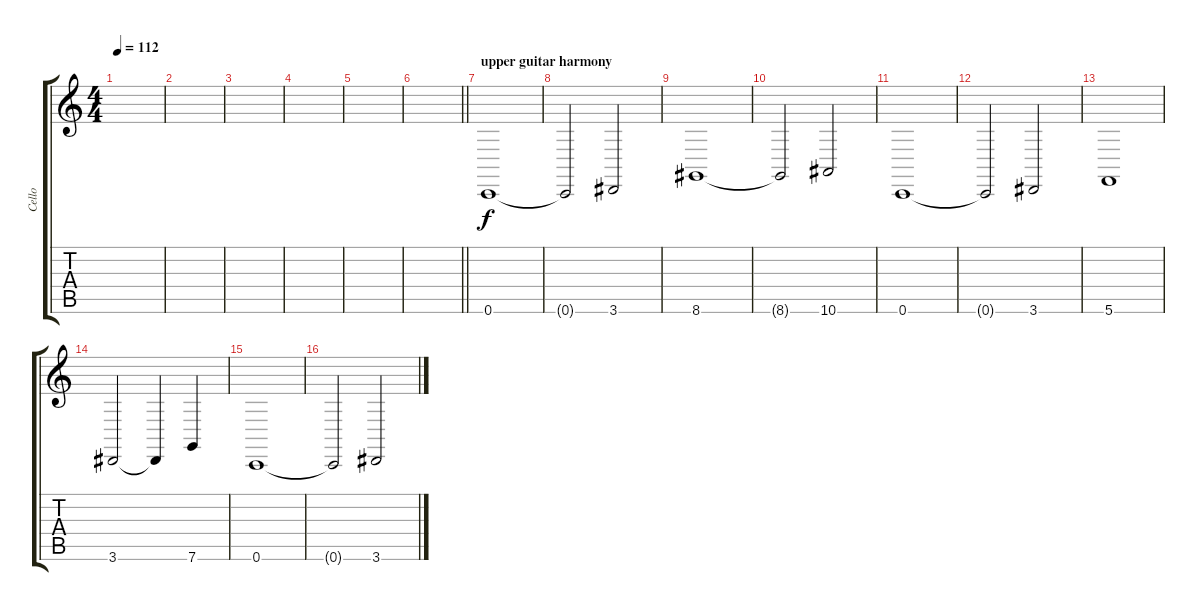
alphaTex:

\track ("Cello" "Cello") {instrument cello}
\staff {score tabs}
\tuning (D4 A3 F3 C3 G2 C2) {hide}
\ts (4 4)
\tempo 112
\clef g2
\ks c
|
|
|
|
|
\barLineRight lightlight
|
\section ("" "upper guitar harmony")
0.6.1{volume 6} |
0.6{t}.2 3.6.2 |
8.6.1 |
8.6{t}.2 10.6.2 |
0.6.1{volume 13} |
0.6{t}.2 3.6.2 |
5.6.1 |
3.6.2 3.6{t}.4 7.6.4 |
0.6.1 |
0.6{t}.2 3.6.2
